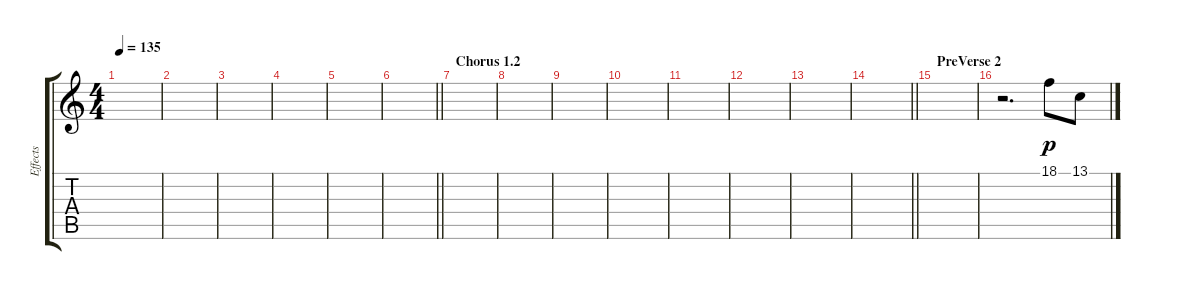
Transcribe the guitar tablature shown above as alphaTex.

\track ("Effects" "Effects") {instrument lead1square}
\staff {score tabs}
\tuning (B3 Gb3 D3 A2 E2 B1) {hide}
\ts (4 4)
\tempo 135
\clef g2
\ks c
|
|
|
|
|
\barLineRight lightlight
|
\section ("" "Chorus 1.2")
|
|
|
|
|
|
|
\barLineRight lightlight
|
\section ("" "PreVerse 2")
|
r.2{d} 18.1.8{dy p} 13.1.8
